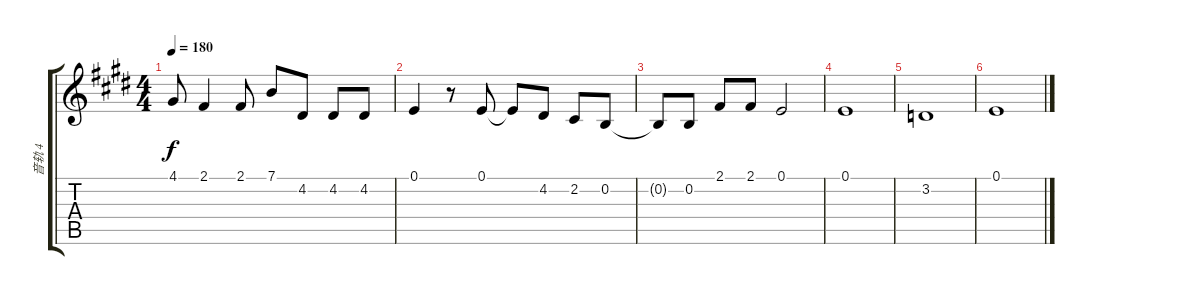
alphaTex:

\track ("音轨 4" "音轨 4") {instrument flute}
\staff {score tabs}
\tuning (E4 B3 G3 D3 A2 E2) {hide}
\ts (4 4)
\tempo 180
\clef g2
\ks e
4.1.8{dy f} 2.1.4 2.1.8 7.1.8 4.2.8 4.2.8 4.2.8 |
0.1.4 r.8 0.1.8 0.1{t}.8 4.2.8 2.2.8 0.2.8 |
0.2{t}.8 0.2.8 2.1.8 2.1.8 0.1.2 |
0.1.1 |
3.2.1 |
0.1.1
